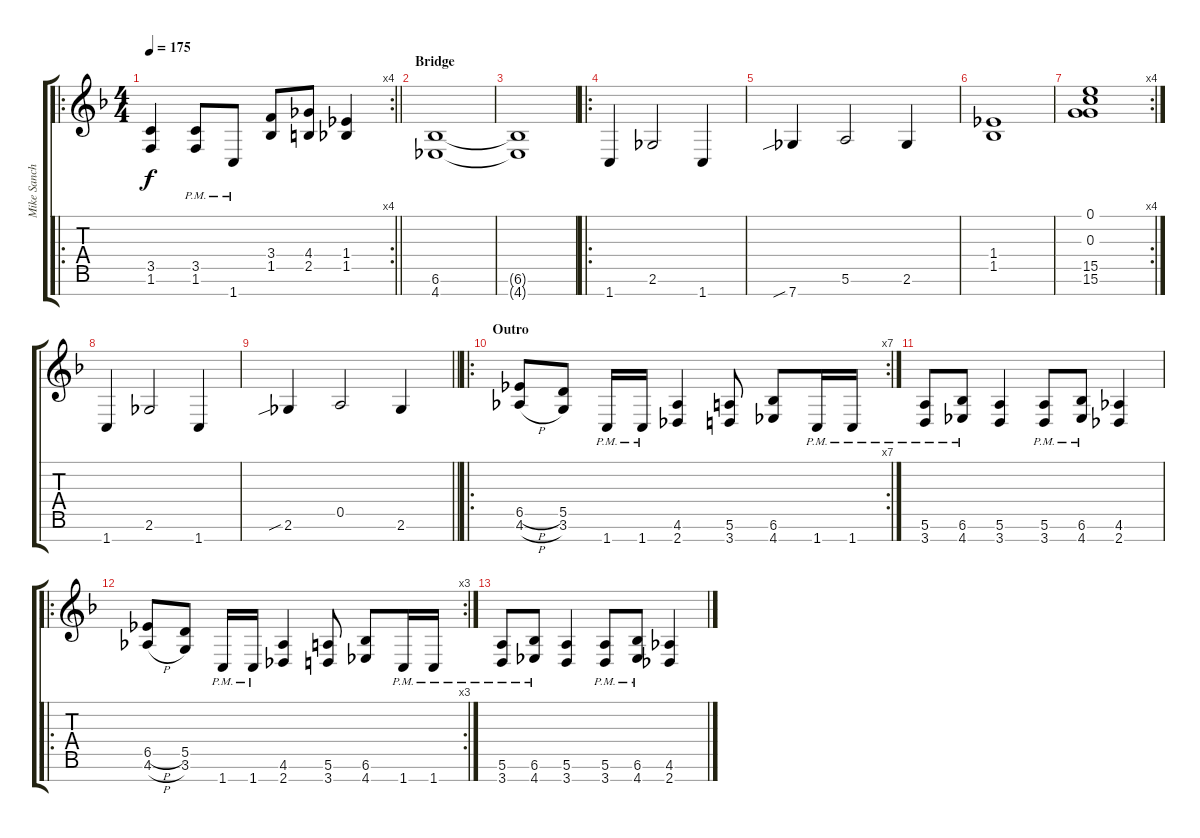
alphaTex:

\track ("Mike Sanchez (if he played 7)" "Mike Sanch") {instrument distortionguitar}
\staff {score tabs}
\tuning (E4 B3 G3 D3 A2 E2 B1) {hide}
\ro
\rc 4
\ts (4 4)
\tempo 175
\clef g2
\barLineRight lightlight
\ks f
(3.5 1.6).4{dy f} (3.5{pm} 1.6{pm}).8 1.7{pm}.8 (3.4 1.5).8 (4.4 2.5).8 (1.4 1.5).4 |
\section ("" "Bridge")
(6.6 4.7).1 |
(6.6{t} 4.7{t}).1 |
\ro
1.7.4 2.6.2 1.7.4 |
7.7{sib}.4 5.6.2 2.6.4 |
(1.4 1.5).1 |
\rc 4
(0.1 0.3 15.5 15.6).1 |
1.7.4 2.6.2 1.7.4 |
\barLineRight lightlight
2.6{sib}.4 0.5.2 2.6.4 |
\ro
\rc 7
\section ("" "Outro")
(6.5{h} 4.6{h}).8 (5.5 3.6).8 1.7{pm}.16 1.7{pm}.16 (4.6 2.7).4 (5.6 3.7).8 (6.6 4.7).8 1.7{pm}.16 1.7{pm}.16 |
(5.6{pm} 3.7{pm}).8 (6.6{pm} 4.7{pm}).8 (5.6 3.7).4 (5.6{pm} 3.7{pm}).8 (6.6{pm} 4.7{pm}).8 (4.6 2.7).4 |
\ro
\rc 3
(6.5{h} 4.6{h}).8 (5.5 3.6).8 1.7{pm}.16 1.7{pm}.16 (4.6 2.7).4 (5.6 3.7).8 (6.6 4.7).8 1.7{pm}.16 1.7{pm}.16 |
(5.6{pm} 3.7{pm}).8 (6.6{pm} 4.7{pm}).8 (5.6 3.7).4 (5.6{pm} 3.7{pm}).8 (6.6{pm} 4.7{pm}).8 (4.6 2.7).4
